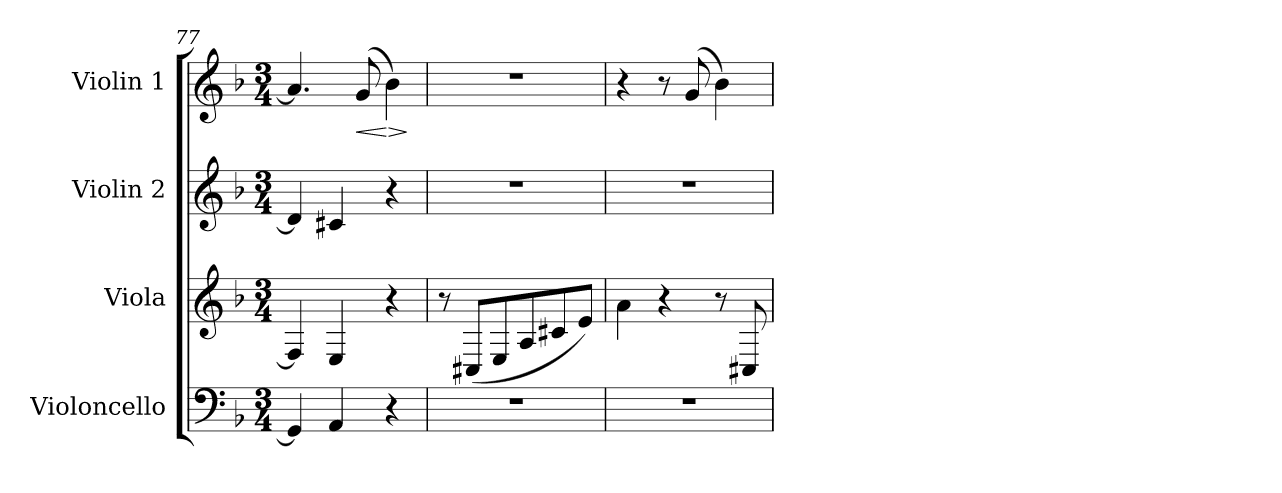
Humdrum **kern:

**kern	**kern	**kern	**kern	**dynam
*part4	*part3	*part2	*part1	*part1
*staff4	*staff3	*staff2	*staff1	*staff1
*I"Violoncello	*I"Viola	*I"Violin 2	*I"Violin 1	*
*I'Vc	*I'Vla	*I'Vln	*I'Vln	*
*clefF4	*clefG2	*clefG2	*clefG2	*
*k[b-]	*k[b-]	*k[b-]	*k[b-]	*
*M3/4	*M3/4	*M3/4	*M3/4	*
=77	=77	=77	=77	=77
4GG#/]	4F/]	4d/]	4.a/]	.
4AA/	4E/	4c#X/	.	.
!	!	!	!	!LO:HP:b
.	.	.	(8g/	<
!	!	!	!	!LO:HP:n=1:b
4r	4r	4r	4b-\)	[ >
.	.	.	.	]
=78	=78	=78	=78	=78
2.r	8r	2.r	2.r	.
.	(8C#X/L	.	.	.
.	8E/	.	.	.
.	8A/	.	.	.
.	8c#X/	.	.	.
.	8e/J)	.	.	.
=79	=79	=79	=79	=79
2.r	4a\	2.r	4r	.
.	4r	.	8r	.
.	.	.	(8g/	.
.	8r	.	4b-\)	.
.	8C#X/	.	.	.
=	=	=	=	=
*-	*-	*-	*-	*-
